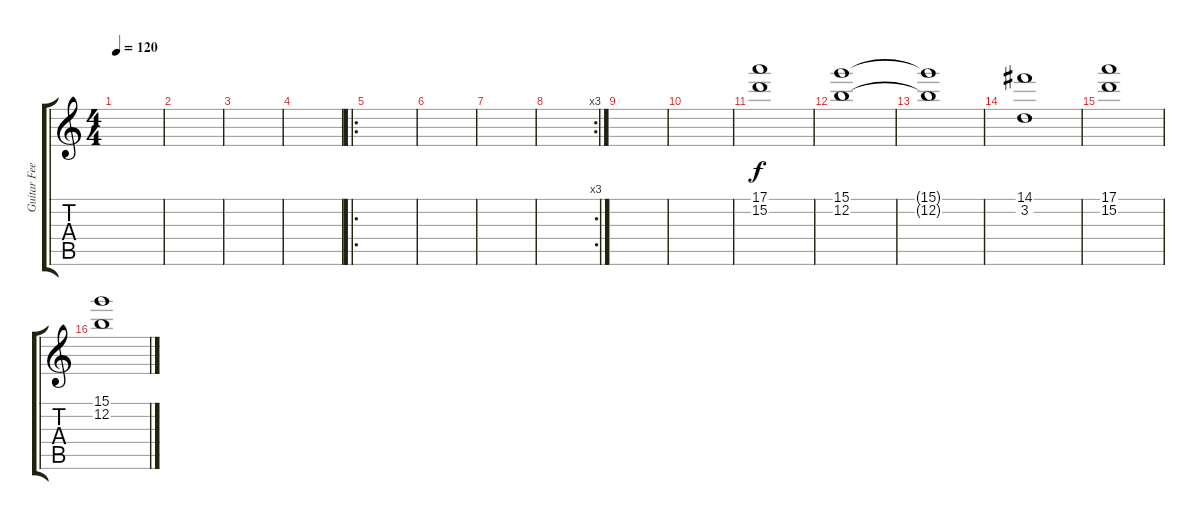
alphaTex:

\track ("Guitar Feedback1" "Guitar Fee") {instrument electricguitarclean}
\staff {score tabs}
\tuning (E4 B3 G3 D3 A2 E2) {hide}
\ts (4 4)
\tempo 120
\clef g2
\ks c
|
|
|
|
\ro
|
|
|
\rc 3
|
|
|
(17.1 15.2).1 |
(15.1 12.2).1 |
(15.1{t} 12.2{t}).1 |
(14.1 3.2).1 |
(17.1 15.2).1 |
(15.1 12.2).1
